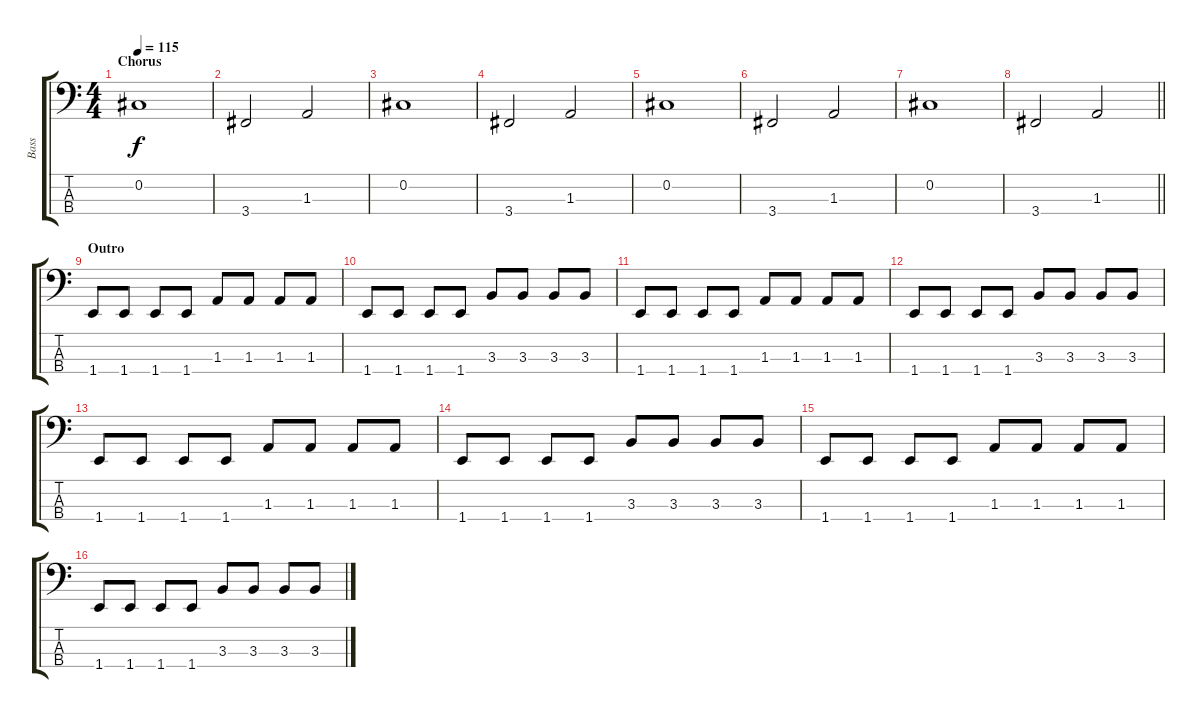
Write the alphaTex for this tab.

\track ("Bass" "Bass") {instrument electricbassfinger}
\staff {score tabs}
\tuning (Gb2 Db2 Ab1 Eb1) {hide}
\ts (4 4)
\section ("" "Chorus")
\tempo 115
\clef f4
\ks c
0.2.1{dy f} |
3.4.2 1.3.2 |
0.2.1 |
3.4.2 1.3.2 |
0.2.1 |
3.4.2 1.3.2 |
0.2.1 |
\barLineRight lightlight
3.4.2 1.3.2 |
\section ("" "Outro")
1.4.8 1.4.8 1.4.8 1.4.8 1.3.8 1.3.8 1.3.8 1.3.8 |
1.4.8 1.4.8 1.4.8 1.4.8 3.3.8 3.3.8 3.3.8 3.3.8 |
1.4.8 1.4.8 1.4.8 1.4.8 1.3.8 1.3.8 1.3.8 1.3.8 |
1.4.8 1.4.8 1.4.8 1.4.8 3.3.8 3.3.8 3.3.8 3.3.8 |
1.4.8 1.4.8 1.4.8 1.4.8 1.3.8 1.3.8 1.3.8 1.3.8 |
1.4.8 1.4.8 1.4.8 1.4.8 3.3.8 3.3.8 3.3.8 3.3.8 |
1.4.8 1.4.8 1.4.8 1.4.8 1.3.8 1.3.8 1.3.8 1.3.8 |
1.4.8 1.4.8 1.4.8 1.4.8 3.3.8 3.3.8 3.3.8 3.3.8
